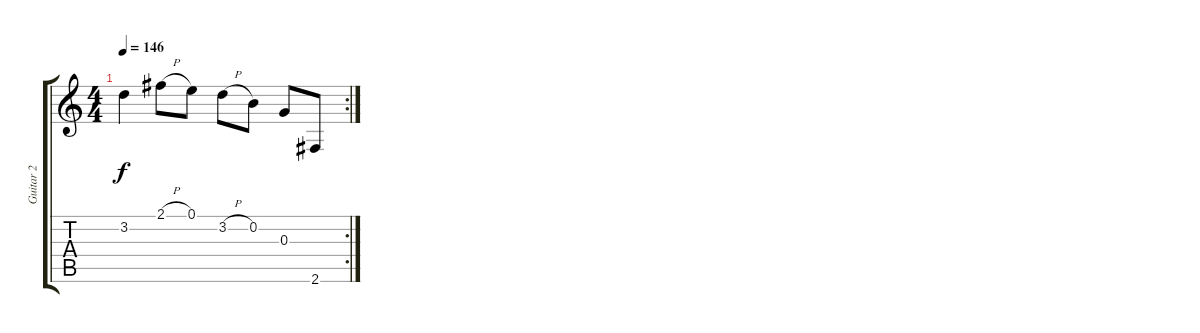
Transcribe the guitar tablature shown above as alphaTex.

\track ("Guitar 2" "Guitar 2") {instrument overdrivenguitar}
\staff {score tabs}
\tuning (E4 B3 G3 D3 A2 E2) {hide}
\rc 2
\ts (4 4)
\tempo 146
\clef g2
\ks c
3.2.4{dy f} 2.1{h}.8 0.1.8 3.2{h}.8 0.2.8 0.3.8 2.6.8
